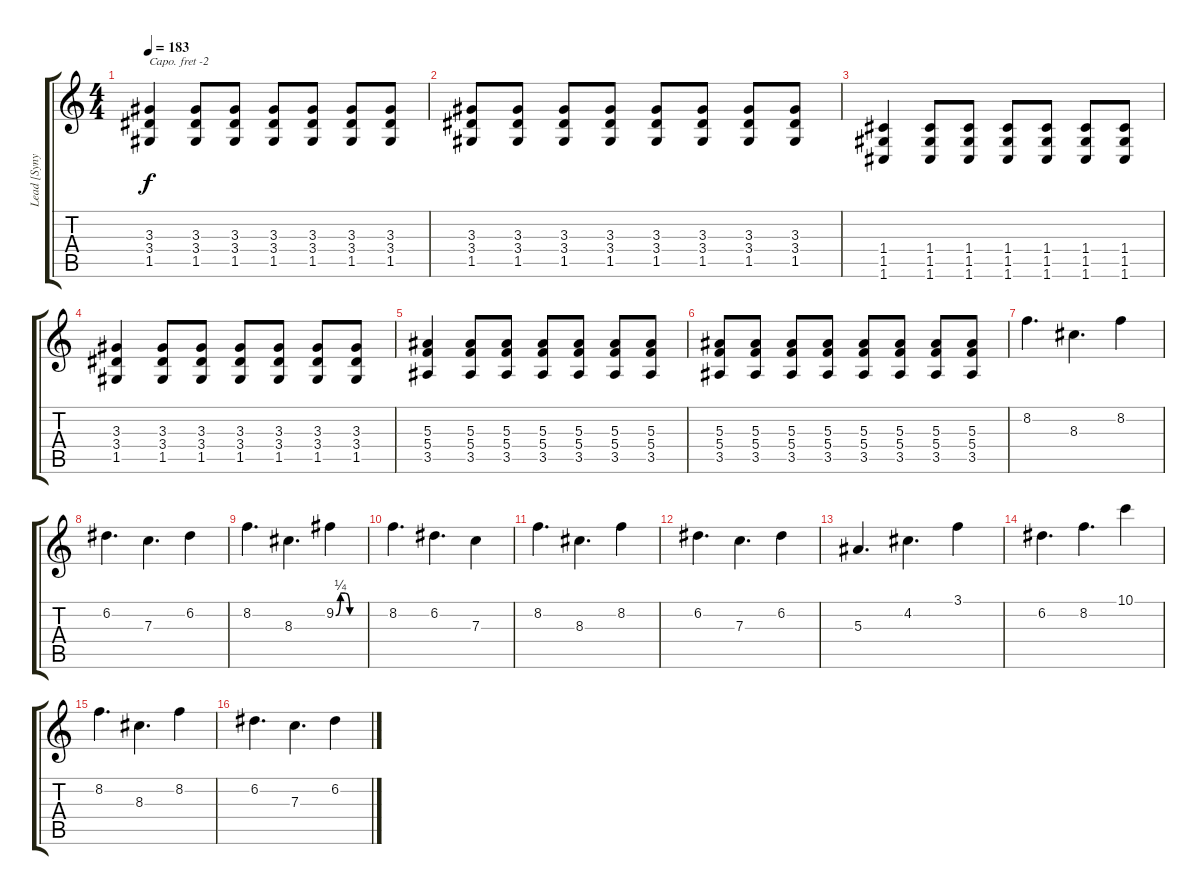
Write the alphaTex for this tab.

\track ("Lead [Synyster Gates]" "Lead [Syny") {instrument distortionguitar}
\staff {score tabs}
\capo -2
\tuning (E4 B3 G3 D3 A2 D2) {hide}
\ts (4 4)
\tempo 183
\clef g2
\ks c
(3.3 3.4 1.5).4{dy f} (3.3 3.4 1.5).8 (3.3 3.4 1.5).8 (3.3 3.4 1.5).8 (3.3 3.4 1.5).8 (3.3 3.4 1.5).8 (3.3 3.4 1.5).8 |
(3.3 3.4 1.5).8 (3.3 3.4 1.5).8 (3.3 3.4 1.5).8 (3.3 3.4 1.5).8 (3.3 3.4 1.5).8 (3.3 3.4 1.5).8 (3.3 3.4 1.5).8 (3.3 3.4 1.5).8 |
(1.4 1.5 1.6).4 (1.4 1.5 1.6).8 (1.4 1.5 1.6).8 (1.4 1.5 1.6).8 (1.4 1.5 1.6).8 (1.4 1.5 1.6).8 (1.4 1.5 1.6).8 |
(3.3 3.4 1.5).4 (3.3 3.4 1.5).8 (3.3 3.4 1.5).8 (3.3 3.4 1.5).8 (3.3 3.4 1.5).8 (3.3 3.4 1.5).8 (3.3 3.4 1.5).8 |
(5.3 5.4 3.5).4 (5.3 5.4 3.5).8 (5.3 5.4 3.5).8 (5.3 5.4 3.5).8 (5.3 5.4 3.5).8 (5.3 5.4 3.5).8 (5.3 5.4 3.5).8 |
(5.3 5.4 3.5).8 (5.3 5.4 3.5).8 (5.3 5.4 3.5).8 (5.3 5.4 3.5).8 (5.3 5.4 3.5).8 (5.3 5.4 3.5).8 (5.3 5.4 3.5).8 (5.3 5.4 3.5).8 |
8.2.4{d} 8.3.4{d} 8.2.4 |
6.2.4{d} 7.3.4{d} 6.2.4 |
8.2.4{d} 8.3.4{d} 9.2{be (custom 0 0 10 1 20 1 30 0 60 0)}.4 |
8.2.4{d} 6.2.4{d} 7.3.4 |
8.2.4{d} 8.3.4{d} 8.2.4 |
6.2.4{d} 7.3.4{d} 6.2.4 |
5.3.4{d} 4.2.4{d} 3.1.4 |
6.2.4{d} 8.2.4{d} 10.1.4 |
8.2.4{d} 8.3.4{d} 8.2.4 |
6.2.4{d} 7.3.4{d} 6.2.4
